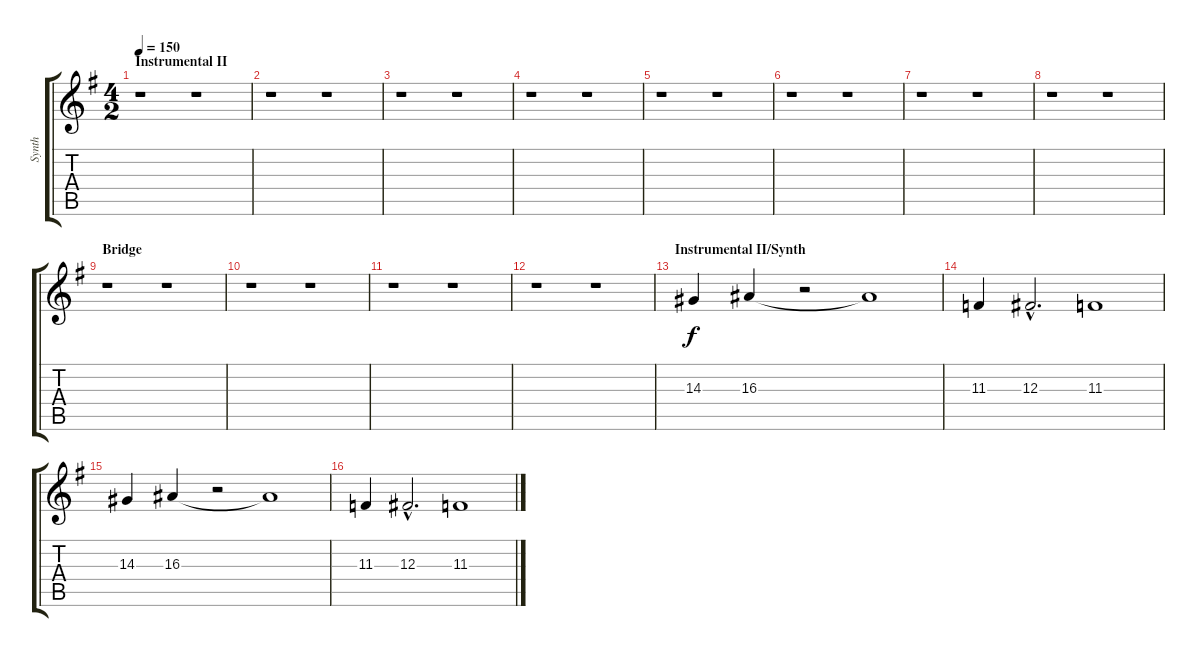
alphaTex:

\track ("Synth" "Synth") {instrument fx7echoes}
\staff {score tabs}
\tuning (Eb4 Bb3 Gb3 Db3 Ab2 Eb2) {hide}
\ts (4 2)
\section ("" "Instrumental II")
\tempo 150
\clef g2
\ks eminor
r.1{dy f} r.1 |
r.1 r.1 |
r.1 r.1 |
r.1 r.1 |
r.1 r.1 |
r.1 r.1 |
r.1 r.1 |
r.1 r.1 |
\section ("" "Bridge")
r.1 r.1 |
r.1 r.1 |
r.1 r.1 |
r.1 r.1 |
\section ("" "Instrumental II/Synth")
14.3.4{instrument fx7echoes} 16.3.4 r.2 16.3{t}.1 |
11.3.4 12.3{hac}.2{d} 11.3.1 |
14.3.4 16.3.4 r.2 16.3{t}.1 |
11.3.4 12.3{hac}.2{d} 11.3.1
